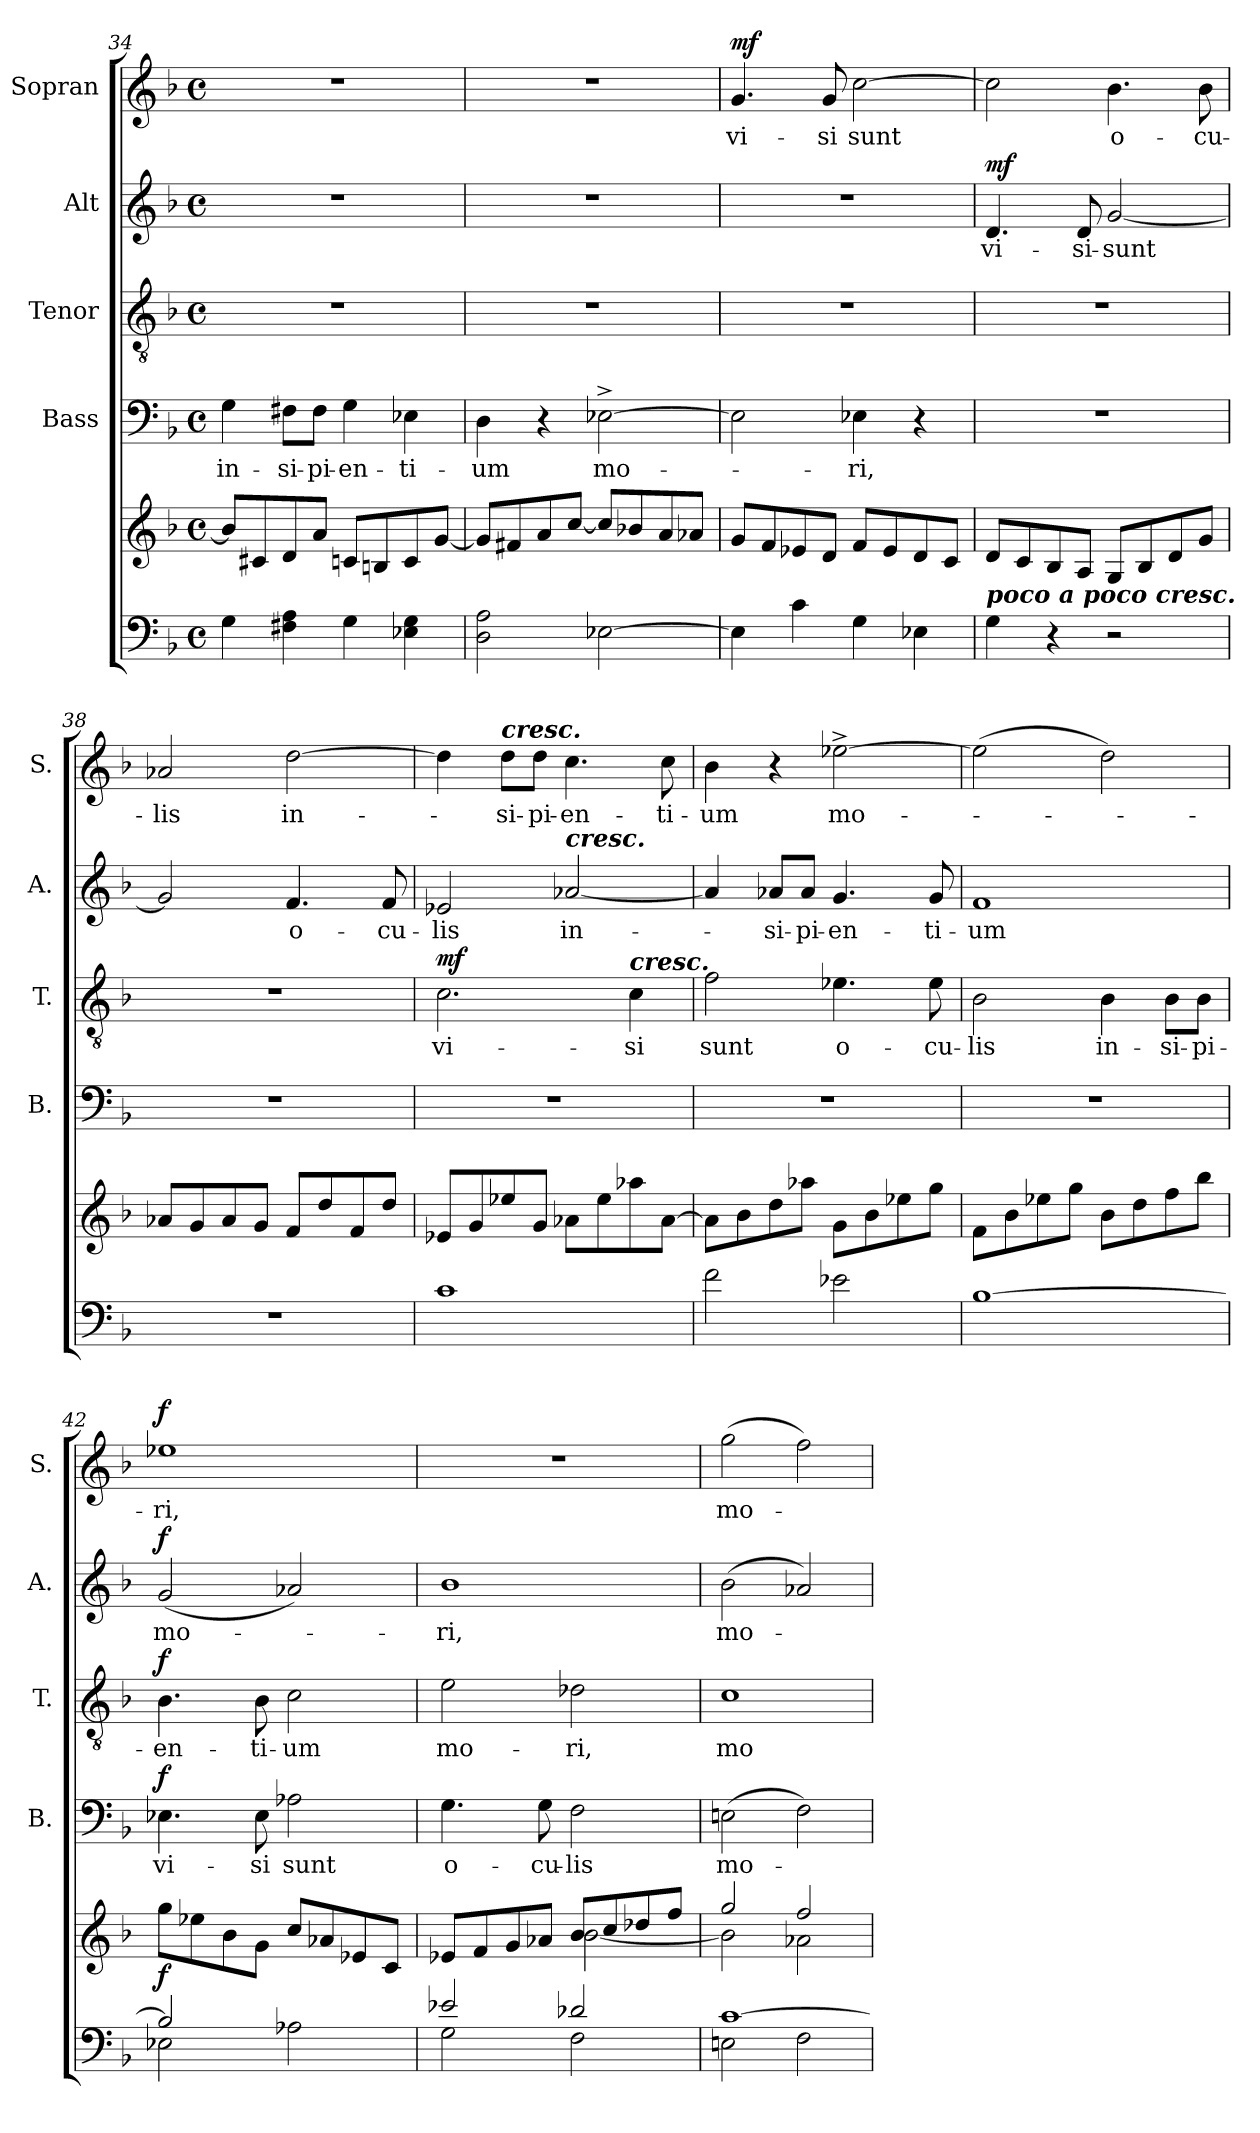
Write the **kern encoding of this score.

**kern	**kern	**dynam	**kern	**text	**dynam	**kern	**text	**dynam	**kern	**text	**dynam	**kern	**text	**dynam
*part5	*part5	*part5	*part4	*part4	*part4	*part3	*part3	*part3	*part2	*part2	*part2	*part1	*part1	*part1
*staff6	*staff5	*staff5/6	*staff4	*staff4	*staff4	*staff3	*staff3	*staff3	*staff2	*staff2	*staff2	*staff1	*staff1	*staff1
*	*	*	*I"Bass	*	*	*I"Tenor	*	*	*I"Alt	*	*	*I"Sopran	*	*
*	*	*	*I'B.	*	*	*I'T.	*	*	*I'A.	*	*	*I'S.	*	*
*clefF4	*clefG2	*	*clefF4	*	*	*clefGv2	*	*	*clefG2	*	*	*clefG2	*	*
*k[b-]	*k[b-]	*	*k[b-]	*	*	*k[b-]	*	*	*k[b-]	*	*	*k[b-]	*	*
*F:	*F:	*	*F:	*	*	*F:	*	*	*F:	*	*	*F:	*	*
*M4/4	*M4/4	*	*M4/4	*	*	*M4/4	*	*	*M4/4	*	*	*M4/4	*	*
*met(c)	*met(c)	*	*met(c)	*	*	*met(c)	*	*	*met(c)	*	*	*met(c)	*	*
=34	=34	=34	=34	=34	=34	=34	=34	=34	=34	=34	=34	=34	=34	=34
!	!	!	!	!LO:LY:b	!	!	!	!	!	!	!	!	!	!
4G\	8b-/L]	.	4G\	in-	.	1r	.	.	1r	.	.	1r	.	.
.	8c#X/	.	.	.	.	.	.	.	.	.	.	.	.	.
!	!	!	!	!LO:LY:b	!	!	!	!	!	!	!	!	!	!
4F#X\ 4A\	8d/	.	8F#X\L	-si-	.	.	.	.	.	.	.	.	.	.
!	!	!	!	!LO:LY:b	!	!	!	!	!	!	!	!	!	!
.	8a/J	.	8F#\J	-pi-	.	.	.	.	.	.	.	.	.	.
!	!	!	!	!LO:LY:b	!	!	!	!	!	!	!	!	!	!
4G\	8cn/L	.	4G\	-en-	.	.	.	.	.	.	.	.	.	.
.	8Bn/	.	.	.	.	.	.	.	.	.	.	.	.	.
!	!	!	!	!LO:LY:b	!	!	!	!	!	!	!	!	!	!
4E-X\ 4G\	8c/	.	4E-X\	-ti-	.	.	.	.	.	.	.	.	.	.
.	[8g/J	.	.	.	.	.	.	.	.	.	.	.	.	.
!!LO:PB:g=z
=35	=35	=35	=35	=35	=35	=35	=35	=35	=35	=35	=35	=35	=35	=35
!	!	!	!	!LO:LY:b	!	!	!	!	!	!	!	!	!	!
2D\ 2A\	8g/L]	.	4D\	-um	.	1r	.	.	1r	.	.	1r	.	.
.	8f#X/	.	.	.	.	.	.	.	.	.	.	.	.	.
.	8a/	.	4r	.	.	.	.	.	.	.	.	.	.	.
.	[8cc/J	.	.	.	.	.	.	.	.	.	.	.	.	.
!	!	!	!	!LO:LY:b	!	!	!	!	!	!	!	!	!	!
[2E-X\	8cc/L]	.	[2E-X^>\	mo-	.	.	.	.	.	.	.	.	.	.
.	8b-X/	.	.	.	.	.	.	.	.	.	.	.	.	.
.	8a/	.	.	.	.	.	.	.	.	.	.	.	.	.
.	8a-X/J	.	.	.	.	.	.	.	.	.	.	.	.	.
=36	=36	=36	=36	=36	=36	=36	=36	=36	=36	=36	=36	=36	=36	=36
!	!	!	!	!	!	!	!	!	!	!	!	!	!LO:LY:b	!LO:DY:a
4E-\]	8g/L	.	2E-\]	.	.	1r	.	.	1r	.	.	4.g/	vi-	mf
.	8f/	.	.	.	.	.	.	.	.	.	.	.	.	.
4c\	8e-X/	.	.	.	.	.	.	.	.	.	.	.	.	.
!	!	!	!	!	!	!	!	!	!	!	!	!	!LO:LY:b	!
.	8d/J	.	.	.	.	.	.	.	.	.	.	8g/	-si	.
!	!	!	!	!LO:LY:b	!	!	!	!	!	!	!	!	!LO:LY:b	!
4G\	8f/L	.	4E-X\	-ri,	.	.	.	.	.	.	.	[2cc\	sunt	.
.	8e-/	.	.	.	.	.	.	.	.	.	.	.	.	.
4E-X\	8d/	.	4r	.	.	.	.	.	.	.	.	.	.	.
.	8c/J	.	.	.	.	.	.	.	.	.	.	.	.	.
=37	=37	=37	=37	=37	=37	=37	=37	=37	=37	=37	=37	=37	=37	=37
!	!LO:TX:b:Bi:t=poco   a poco   cresc.	!	!	!	!	!	!	!	!	!	!	!	!	!
!	!	!	!	!	!	!	!	!	!	!LO:LY:b	!LO:DY:a	!	!	!
4G\	8d/L	.	1r	.	.	1r	.	.	4.d/	vi-	mf	2cc\]	.	.
.	8c/	.	.	.	.	.	.	.	.	.	.	.	.	.
4r	8B-/	.	.	.	.	.	.	.	.	.	.	.	.	.
!	!	!	!	!	!	!	!	!	!	!LO:LY:b	!	!	!	!
.	8A/J	.	.	.	.	.	.	.	8d/	-si-	.	.	.	.
!	!	!	!	!	!	!	!	!	!	!LO:LY:b	!	!	!LO:LY:b	!
2r	8G/L	.	.	.	.	.	.	.	[2g/	-sunt	.	4.b-\	o-	.
.	8B-/	.	.	.	.	.	.	.	.	.	.	.	.	.
.	8d/	.	.	.	.	.	.	.	.	.	.	.	.	.
!	!	!	!	!	!	!	!	!	!	!	!	!	!LO:LY:b	!
.	8g/J	.	.	.	.	.	.	.	.	.	.	8b-\	-cu-	.
=38	=38	=38	=38	=38	=38	=38	=38	=38	=38	=38	=38	=38	=38	=38
!	!	!	!	!	!	!	!	!	!	!	!	!	!LO:LY:b	!
1r	8a-X/L	.	1r	.	.	1r	.	.	2g/]	.	.	2a-X/	-lis	.
.	8g/	.	.	.	.	.	.	.	.	.	.	.	.	.
.	8a-/	.	.	.	.	.	.	.	.	.	.	.	.	.
.	8g/J	.	.	.	.	.	.	.	.	.	.	.	.	.
!	!	!	!	!	!	!	!	!	!	!LO:LY:b	!	!	!LO:LY:b	!
.	8f/L	.	.	.	.	.	.	.	4.f/	o-	.	[2dd\	in-	.
.	8dd/	.	.	.	.	.	.	.	.	.	.	.	.	.
.	8f/	.	.	.	.	.	.	.	.	.	.	.	.	.
!	!	!	!	!	!	!	!	!	!	!LO:LY:b	!	!	!	!
.	8dd/J	.	.	.	.	.	.	.	8f/	-cu-	.	.	.	.
!!LO:LB:g=z
=39	=39	=39	=39	=39	=39	=39	=39	=39	=39	=39	=39	=39	=39	=39
!	!	!	!	!	!	!	!LO:LY:b	!LO:DY:a	!	!LO:LY:b	!	!	!	!
1c	8e-X/L	.	1r	.	.	2.c\	vi-	mf	2e-X/	-lis	.	4dd\]	.	.
.	8g/	.	.	.	.	.	.	.	.	.	.	.	.	.
!	!	!	!	!	!	!	!	!	!	!	!	!LO:TX:a:Bi:t=cresc.	!	!
!	!	!	!	!	!	!	!	!	!	!	!	!	!LO:LY:b	!
.	8ee-X/	.	.	.	.	.	.	.	.	.	.	8dd\L	-si-	.
!	!	!	!	!	!	!	!	!	!	!	!	!	!LO:LY:b	!
.	8g/J	.	.	.	.	.	.	.	.	.	.	8dd\J	-pi-	.
!	!	!	!	!	!	!	!	!	!LO:TX:a:Bi:t=cresc.	!	!	!	!	!
!	!	!	!	!	!	!	!	!	!	!LO:LY:b	!	!	!LO:LY:b	!
.	8a-X\L	.	.	.	.	.	.	.	[2a-X/	in-	.	4.cc\	-en-	.
.	8ee-\	.	.	.	.	.	.	.	.	.	.	.	.	.
!	!	!	!	!	!	!LO:TX:a:Bi:t=cresc.	!	!	!	!	!	!	!	!
!	!	!	!	!	!	!	!LO:LY:b	!	!	!	!	!	!	!
.	8aa-X\	.	.	.	.	4c\	-si	.	.	.	.	.	.	.
!	!	!	!	!	!	!	!	!	!	!	!	!	!LO:LY:b	!
.	[8a-\J	.	.	.	.	.	.	.	.	.	.	8cc\	-ti-	.
=40	=40	=40	=40	=40	=40	=40	=40	=40	=40	=40	=40	=40	=40	=40
!	!	!	!	!	!	!	!LO:LY:b	!	!	!	!	!	!LO:LY:b	!
2f\	8a-\L]	.	1r	.	.	2f\	sunt	.	4a-/]	.	.	4b-\	-um	.
.	8b-\	.	.	.	.	.	.	.	.	.	.	.	.	.
!	!	!	!	!	!	!	!	!	!	!LO:LY:b	!	!	!	!
.	8dd\	.	.	.	.	.	.	.	8a-X/L	-si-	.	4r	.	.
!	!	!	!	!	!	!	!	!	!	!LO:LY:b	!	!	!	!
.	8aa-X\J	.	.	.	.	.	.	.	8a-/J	-pi-	.	.	.	.
!	!	!	!	!	!	!	!LO:LY:b	!	!	!LO:LY:b	!	!	!LO:LY:b	!
2e-X\	8g\L	.	.	.	.	4.e-X\	o-	.	4.g/	-en-	.	[2ee-X^>\	mo-	.
.	8b-\	.	.	.	.	.	.	.	.	.	.	.	.	.
.	8ee-X\	.	.	.	.	.	.	.	.	.	.	.	.	.
!	!	!	!	!	!	!	!LO:LY:b	!	!	!LO:LY:b	!	!	!	!
.	8gg\J	.	.	.	.	8e-\	-cu-	.	8g/	-ti-	.	.	.	.
=41	=41	=41	=41	=41	=41	=41	=41	=41	=41	=41	=41	=41	=41	=41
!	!	!	!	!	!	!	!LO:LY:b	!	!	!LO:LY:b	!	!	!	!
[1B-	8f\L	.	1r	.	.	2B-\	-lis	.	1f	-um	.	(>2ee-\]	.	.
.	8b-\	.	.	.	.	.	.	.	.	.	.	.	.	.
.	8ee-X\	.	.	.	.	.	.	.	.	.	.	.	.	.
.	8gg\J	.	.	.	.	.	.	.	.	.	.	.	.	.
!	!	!	!	!	!	!	!LO:LY:b	!	!	!	!	!	!	!
.	8b-\L	.	.	.	.	4B-\	in-	.	.	.	.	2dd\)	.	.
.	8dd\	.	.	.	.	.	.	.	.	.	.	.	.	.
!	!	!	!	!	!	!	!LO:LY:b	!	!	!	!	!	!	!
.	8ff\	.	.	.	.	8B-\L	-si-	.	.	.	.	.	.	.
!	!	!	!	!	!	!	!LO:LY:b	!	!	!	!	!	!	!
.	8bb-\J	.	.	.	.	8B-\J	-pi-	.	.	.	.	.	.	.
=42	=42	=42	=42	=42	=42	=42	=42	=42	=42	=42	=42	=42	=42	=42
*^	*	*	*	*	*	*	*	*	*	*	*	*	*	*
!	!	!	!LO:DY:b	!	!LO:LY:b	!LO:DY:a	!	!LO:LY:b	!LO:DY:a	!	!LO:LY:b	!LO:DY:a	!	!LO:LY:b	!LO:DY:a
2B-/]	2E-X\	8gg\L	f	4.E-X\	vi-	f	4.B-\	-en-	f	(<2g/	mo-	f	1ee-X	-ri,	f
.	.	8ee-X\	.	.	.	.	.	.	.	.	.	.	.	.	.
.	.	8b-\	.	.	.	.	.	.	.	.	.	.	.	.	.
!	!	!	!	!	!LO:LY:b	!	!	!LO:LY:b	!	!	!	!	!	!	!
.	.	8g\J	.	8E-\	-si	.	8B-\	-ti-	.	.	.	.	.	.	.
!	!	!	!	!	!LO:LY:b	!	!	!LO:LY:b	!	!	!	!	!	!	!
2ryy	2A-X\	8cc/L	.	2A-X\	sunt	.	2c\	-um	.	2a-X/)	.	.	.	.	.
.	.	8a-X/	.	.	.	.	.	.	.	.	.	.	.	.	.
.	.	8e-X/	.	.	.	.	.	.	.	.	.	.	.	.	.
.	.	8c/J	.	.	.	.	.	.	.	.	.	.	.	.	.
!!LO:PB:g=z
=43	=43	=43	=43	=43	=43	=43	=43	=43	=43	=43	=43	=43	=43	=43	=43
*	*	*^	*	*	*	*	*	*	*	*	*	*	*	*	*
!	!	!	!	!	!	!LO:LY:b	!	!	!LO:LY:b	!	!	!LO:LY:b	!	!	!	!
2e-X/	2G\	8e-X/L	2ryy	.	4.G\	o-	.	2e\	mo-	.	1b-	-ri,	.	1r	.	.
.	.	8f/	.	.	.	.	.	.	.	.	.	.	.	.	.	.
.	.	8g/	.	.	.	.	.	.	.	.	.	.	.	.	.	.
!	!	!	!	!	!	!LO:LY:b	!	!	!	!	!	!	!	!	!	!
.	.	8a-X/J	.	.	8G\	-cu-	.	.	.	.	.	.	.	.	.	.
!	!	!	!	!	!	!LO:LY:b	!	!	!LO:LY:b	!	!	!	!	!	!	!
2d-X/	2F\	8b-/L	[<2b-\	.	2F\	-lis	.	2d-X\	-ri,	.	.	.	.	.	.	.
.	.	8cc/	.	.	.	.	.	.	.	.	.	.	.	.	.	.
.	.	8dd-X/	.	.	.	.	.	.	.	.	.	.	.	.	.	.
.	.	8ff/J	.	.	.	.	.	.	.	.	.	.	.	.	.	.
=44	=44	=44	=44	=44	=44	=44	=44	=44	=44	=44	=44	=44	=44	=44	=44	=44
!	!	!	!	!	!	!LO:LY:b	!	!	!LO:LY:b	!	!	!LO:LY:b	!	!	!LO:LY:b	!
[>1c	2En\	2gg/	2b-\]	.	(>2En\	mo-	.	1c	mo-	.	(>2b-\	mo-	.	(>2gg\	mo-	.
.	2F\	2ff/	2a-X\	.	2F\)	.	.	.	.	.	2a-X/)	.	.	2ff\)	.	.
*v	*v	*	*	*	*	*	*	*	*	*	*	*	*	*	*	*
*	*v	*v	*	*	*	*	*	*	*	*	*	*	*	*	*
=	=	=	=	=	=	=	=	=	=	=	=	=	=	=
*-	*-	*-	*-	*-	*-	*-	*-	*-	*-	*-	*-	*-	*-	*-
